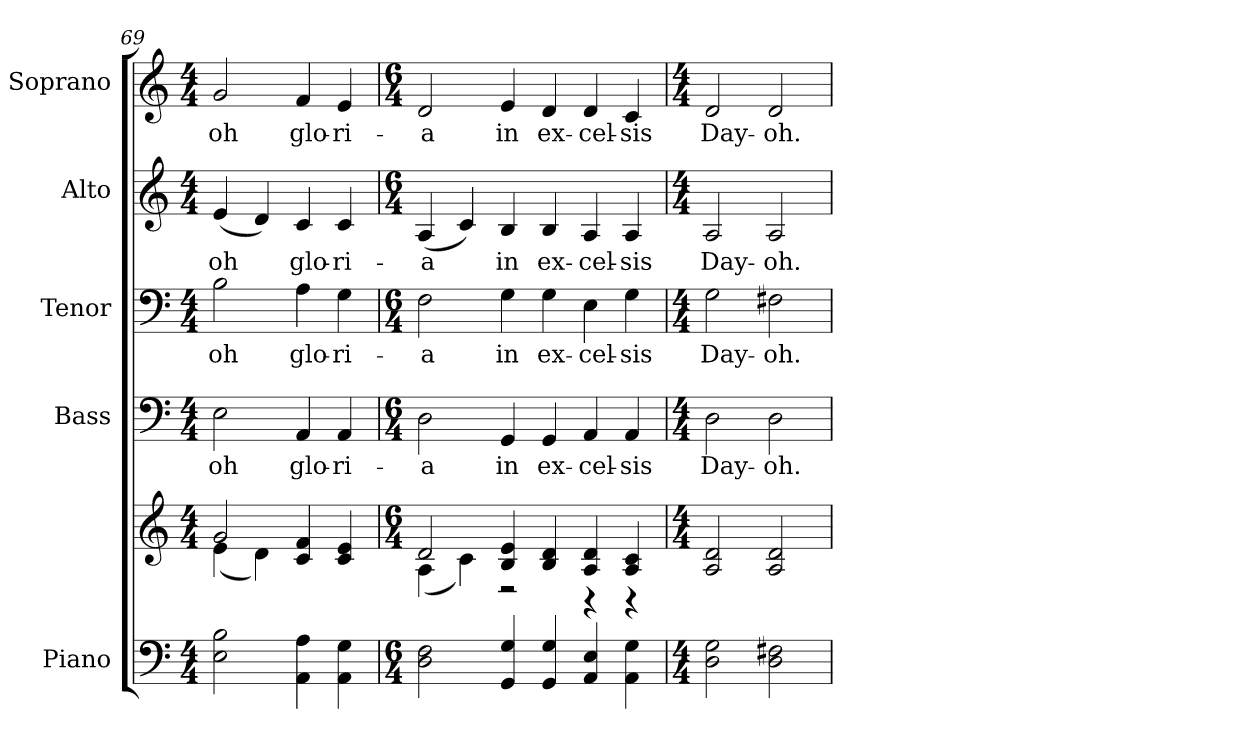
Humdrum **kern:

**kern	**kern	**kern	**text	**kern	**text	**kern	**text	**kern	**text
*part5	*part5	*part4	*part4	*part3	*part3	*part2	*part2	*part1	*part1
*staff6	*staff5	*staff4	*staff4	*staff3	*staff3	*staff2	*staff2	*staff1	*staff1
*I"Piano	*	*I"Bass	*	*I"Tenor	*	*I"Alto	*	*I"Soprano	*
*I'Pno.	*	*I'B.	*	*I'T.	*	*I'A.	*	*I'S.	*
!!LO:PB:g=z
*clefF4	*clefG2	*clefF4	*	*clefF4	*	*clefG2	*	*clefG2	*
*k[]	*k[]	*k[]	*	*k[]	*	*k[]	*	*k[]	*
*C:	*C:	*C:	*	*C:	*	*C:	*	*C:	*
*M4/4	*M4/4	*M4/4	*	*M4/4	*	*M4/4	*	*M4/4	*
=69	=69	=69	=69	=69	=69	=69	=69	=69	=69
*	*^	*	*	*	*	*	*	*	*
!	!	!	!	!LO:LY:b:color=#000000	!	!	!	!	!	!
!	!	!	!	!	!	!LO:LY:b:color=#000000	!	!	!	!
!	!	!	!	!	!	!	!	!LO:LY:b:color=#000000	!	!
!	!	!	!	!	!	!	!	!	!	!LO:LY:b:color=#000000
2Ei\ 2Bi	2gi/	(4ei\	2Ei\	-oh	2Bi\	-oh	(4ei/	-oh	2gi/	-oh
.	.	4di\)	.	.	.	.	4di/)	.	.	.
!	!	!	!	!LO:LY:b:color=#000000	!	!	!	!	!	!
!	!	!	!	!	!	!LO:LY:b:color=#000000	!	!	!	!
!	!	!	!	!	!	!	!	!LO:LY:b:color=#000000	!	!
!	!	!	!	!	!	!	!	!	!	!LO:LY:b:color=#000000
4AAi\ 4Ai	4ci/ 4fi	2ryy	4AAi/	glo-	4Ai\	glo-	4ci/	glo-	4fi/	glo-
!	!	!	!	!LO:LY:b:color=#000000	!	!	!	!	!	!
!	!	!	!	!	!	!LO:LY:b:color=#000000	!	!	!	!
!	!	!	!	!	!	!	!	!LO:LY:b:color=#000000	!	!
!	!	!	!	!	!	!	!	!	!	!LO:LY:b:color=#000000
4AAi\ 4Gi	4ci/ 4ei	.	4AAi/	-ri-	4Gi\	-ri-	4ci/	-ri-	4ei/	-ri-
=70	=70	=70	=70	=70	=70	=70	=70	=70	=70	=70
*M6/4	*M6/4	*	*M6/4	*	*M6/4	*	*M6/4	*	*M6/4	*
!	!	!	!	!LO:LY:b:color=#000000	!	!	!	!	!	!
!	!	!	!	!	!	!LO:LY:b:color=#000000	!	!	!	!
!	!	!	!	!	!	!	!	!LO:LY:b:color=#000000	!	!
!	!	!	!	!	!	!	!	!	!	!LO:LY:b:color=#000000
2Di\ 2Fi	2di/	(4Ai\	2Di\	-a	2Fi\	-a	(4Ai/	-a	2di/	-a
.	.	4ci\)	.	.	.	.	4ci/)	.	.	.
!	!	!	!	!LO:LY:b:color=#000000	!	!	!	!	!	!
!	!	!	!	!	!	!LO:LY:b:color=#000000	!	!	!	!
!	!	!	!	!	!	!	!	!LO:LY:b:color=#000000	!	!
!	!	!	!	!	!	!	!	!	!	!LO:LY:b:color=#000000
4GGi/ 4Gi	4Bi/ 4ei	2r	4GGi/	in	4Gi\	in	4Bi/	in	4ei/	in
!	!	!	!	!LO:LY:b:color=#000000	!	!	!	!	!	!
!	!	!	!	!	!	!LO:LY:b:color=#000000	!	!	!	!
!	!	!	!	!	!	!	!	!LO:LY:b:color=#000000	!	!
!	!	!	!	!	!	!	!	!	!	!LO:LY:b:color=#000000
4GGi/ 4Gi	4Bi/ 4di	.	4GGi/	ex-	4Gi\	ex-	4Bi/	ex-	4di/	ex-
!	!	!	!	!LO:LY:b:color=#000000	!	!	!	!	!	!
!	!	!	!	!	!	!LO:LY:b:color=#000000	!	!	!	!
!	!	!	!	!	!	!	!	!LO:LY:b:color=#000000	!	!
!	!	!	!	!	!	!	!	!	!	!LO:LY:b:color=#000000
4AAi/ 4Ei	4Ai/ 4di	4r	4AAi/	-cel-	4Ei\	-cel-	4Ai/	-cel-	4di/	-cel-
!	!	!	!	!LO:LY:b:color=#000000	!	!	!	!	!	!
!	!	!	!	!	!	!LO:LY:b:color=#000000	!	!	!	!
!	!	!	!	!	!	!	!	!LO:LY:b:color=#000000	!	!
!	!	!	!	!	!	!	!	!	!	!LO:LY:b:color=#000000
4AAi\ 4Gi	4Ai/ 4ci	4r	4AAi/	-sis	4Gi\	-sis	4Ai/	-sis	4ci/	-sis
*	*v	*v	*	*	*	*	*	*	*	*
!!LO:PB:g=z
=71	=71	=71	=71	=71	=71	=71	=71	=71	=71
*M4/4	*M4/4	*M4/4	*	*M4/4	*	*M4/4	*	*M4/4	*
*	*^	*	*	*	*	*	*	*	*
!	!	!	!	!LO:LY:b:color=#000000	!	!	!	!	!	!
*	*v	*v	*	*	*	*	*	*	*	*
*	*^	*	*	*	*	*	*	*	*
!	!	!	!	!	!	!LO:LY:b:color=#000000	!	!	!	!
*	*v	*v	*	*	*	*	*	*	*	*
*	*^	*	*	*	*	*	*	*	*
!	!	!	!	!	!	!	!	!LO:LY:b:color=#000000	!	!
*	*v	*v	*	*	*	*	*	*	*	*
*	*^	*	*	*	*	*	*	*	*
!	!	!	!	!	!	!	!	!	!	!LO:LY:b:color=#000000
*	*v	*v	*	*	*	*	*	*	*	*
2Di\ 2Gi	2Ai/ 2di	2Di\	Day-	2Gi\	Day-	2Ai/	Day-	2di/	Day-
!	!	!	!LO:LY:b:color=#000000	!	!	!	!	!	!
!	!	!	!	!	!LO:LY:b:color=#000000	!	!	!	!
!	!	!	!	!	!	!	!LO:LY:b:color=#000000	!	!
!	!	!	!	!	!	!	!	!	!LO:LY:b:color=#000000
2Di\ 2F#Xi	2Ai/ 2di	2Di\	-oh.	2F#Xi\	-oh.	2Ai/	-oh.	2di/	-oh.
=	=	=	=	=	=	=	=	=	=
*-	*-	*-	*-	*-	*-	*-	*-	*-	*-
